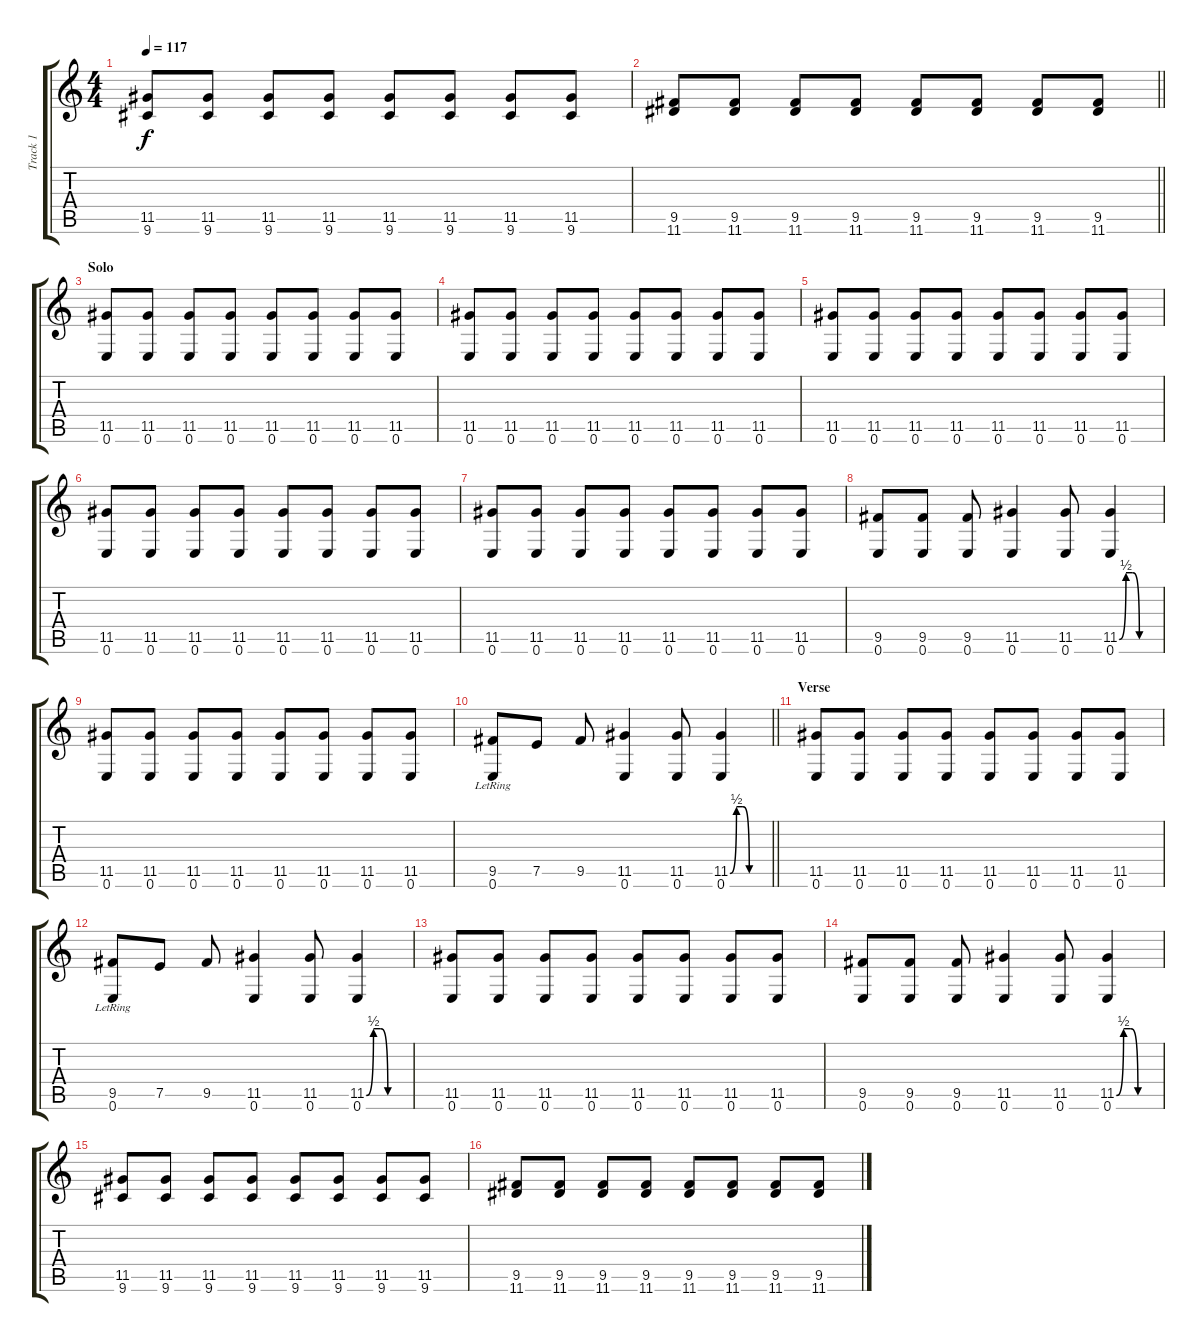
\track ("Track 1" "Track 1") {instrument electricguitarmuted}
\staff {score tabs}
\tuning (E4 B3 G3 D3 A2 E2) {hide}
\ts (4 4)
\tempo 117
\clef g2
\ks c
(11.5 9.6).8{dy f} (11.5 9.6).8 (11.5 9.6).8 (11.5 9.6).8 (11.5 9.6).8 (11.5 9.6).8 (11.5 9.6).8 (11.5 9.6).8 |
\barLineRight lightlight
(9.5 11.6).8 (9.5 11.6).8 (9.5 11.6).8 (9.5 11.6).8 (9.5 11.6).8 (9.5 11.6).8 (9.5 11.6).8 (9.5 11.6).8 |
\section ("" "Solo")
(11.5 0.6).8 (11.5 0.6).8 (11.5 0.6).8 (11.5 0.6).8 (11.5 0.6).8 (11.5 0.6).8 (11.5 0.6).8 (11.5 0.6).8 |
(11.5 0.6).8 (11.5 0.6).8 (11.5 0.6).8 (11.5 0.6).8 (11.5 0.6).8 (11.5 0.6).8 (11.5 0.6).8 (11.5 0.6).8 |
(11.5 0.6).8 (11.5 0.6).8 (11.5 0.6).8 (11.5 0.6).8 (11.5 0.6).8 (11.5 0.6).8 (11.5 0.6).8 (11.5 0.6).8 |
(11.5 0.6).8 (11.5 0.6).8 (11.5 0.6).8 (11.5 0.6).8 (11.5 0.6).8 (11.5 0.6).8 (11.5 0.6).8 (11.5 0.6).8 |
(11.5 0.6).8 (11.5 0.6).8 (11.5 0.6).8 (11.5 0.6).8 (11.5 0.6).8 (11.5 0.6).8 (11.5 0.6).8 (11.5 0.6).8 |
(9.5 0.6).8 (9.5 0.6).8 (9.5 0.6).8 (11.5 0.6).4 (11.5 0.6).8 (11.5{be (custom 0 0 10 2 20 2 30 0 60 0)} 0.6).4 |
(11.5 0.6).8 (11.5 0.6).8 (11.5 0.6).8 (11.5 0.6).8 (11.5 0.6).8 (11.5 0.6).8 (11.5 0.6).8 (11.5 0.6).8 |
\barLineRight lightlight
(9.5 0.6{lr}).8 7.5.8 9.5.8 (11.5 0.6).4 (11.5 0.6).8 (11.5{be (custom 0 0 10 2 20 2 30 0 60 0)} 0.6).4 |
\section ("" "Verse")
(11.5 0.6).8 (11.5 0.6).8 (11.5 0.6).8 (11.5 0.6).8 (11.5 0.6).8 (11.5 0.6).8 (11.5 0.6).8 (11.5 0.6).8 |
(9.5 0.6{lr}).8 7.5.8 9.5.8 (11.5 0.6).4 (11.5 0.6).8 (11.5{be (custom 0 0 10 2 20 2 30 0 60 0)} 0.6).4 |
(11.5 0.6).8 (11.5 0.6).8 (11.5 0.6).8 (11.5 0.6).8 (11.5 0.6).8 (11.5 0.6).8 (11.5 0.6).8 (11.5 0.6).8 |
(9.5 0.6).8 (9.5 0.6).8 (9.5 0.6).8 (11.5 0.6).4 (11.5 0.6).8 (11.5{be (custom 0 0 10 2 20 2 30 0 60 0)} 0.6).4 |
(11.5 9.6).8 (11.5 9.6).8 (11.5 9.6).8 (11.5 9.6).8 (11.5 9.6).8 (11.5 9.6).8 (11.5 9.6).8 (11.5 9.6).8 |
(9.5 11.6).8 (9.5 11.6).8 (9.5 11.6).8 (9.5 11.6).8 (9.5 11.6).8 (9.5 11.6).8 (9.5 11.6).8 (9.5 11.6).8
